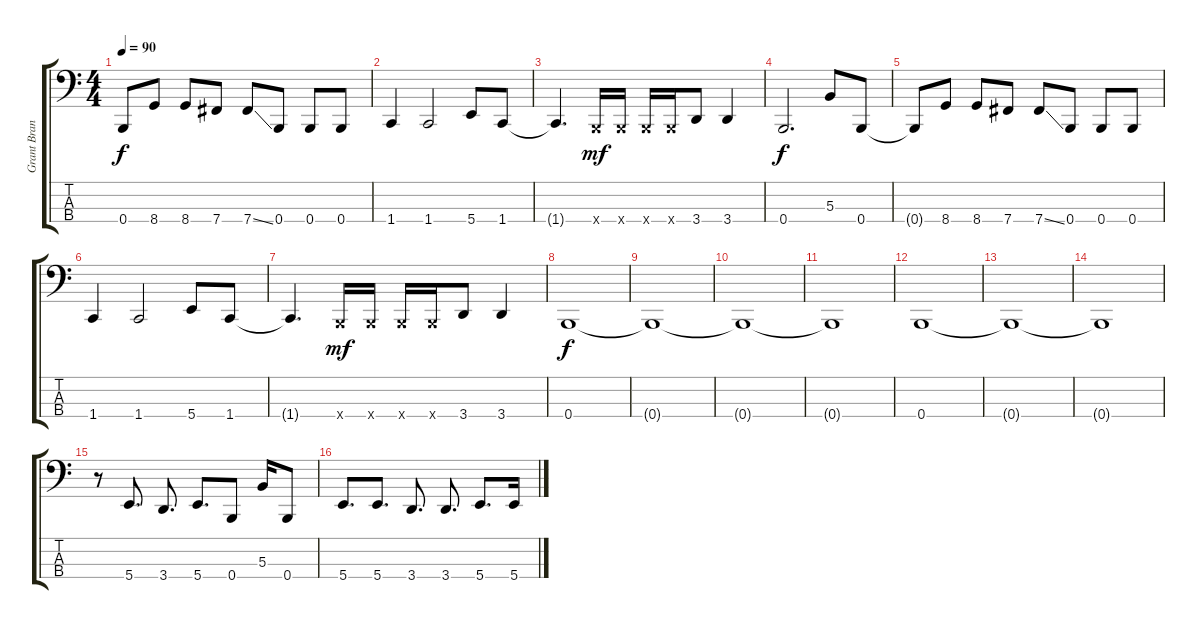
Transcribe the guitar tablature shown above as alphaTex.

\track ("Grant Brandell" "Grant Bran") {instrument electricbasspick}
\staff {score tabs}
\tuning (E2 B1 Gb1 B0) {hide}
\ts (4 4)
\tempo 90
\clef f4
\ks c
0.4{t}.8{dy f} 8.4.8 8.4.8 7.4.8 7.4{ss}.8 0.4.8 0.4.8 0.4.8 |
1.4.4 1.4.2 5.4.8 1.4.8 |
1.4{t}.4{d} 0.4{x}.16{dy mf} 0.4{x}.16 0.4{x}.16 0.4{x}.16 3.4.8 3.4.4 |
0.4.2{d dy f} 5.3.8 0.4.8 |
0.4{t}.8 8.4.8 8.4.8 7.4.8 7.4{ss}.8 0.4.8 0.4.8 0.4.8 |
1.4.4 1.4.2 5.4.8 1.4.8 |
1.4{t}.4{d} 0.4{x}.16{dy mf} 0.4{x}.16 0.4{x}.16 0.4{x}.16 3.4.8 3.4.4 |
0.4.1{dy f} |
0.4{t}.1 |
0.4{t}.1 |
0.4{t}.1 |
0.4.1 |
0.4{t}.1 |
0.4{t}.1 |
r.8 5.4.8{d} 3.4.8{d} 5.4.8{d} 0.4.8 5.3.16 0.4.8 |
5.4.8{d} 5.4.8{d} 3.4.8{d} 3.4.8{d} 5.4.8{d} 5.4.16
